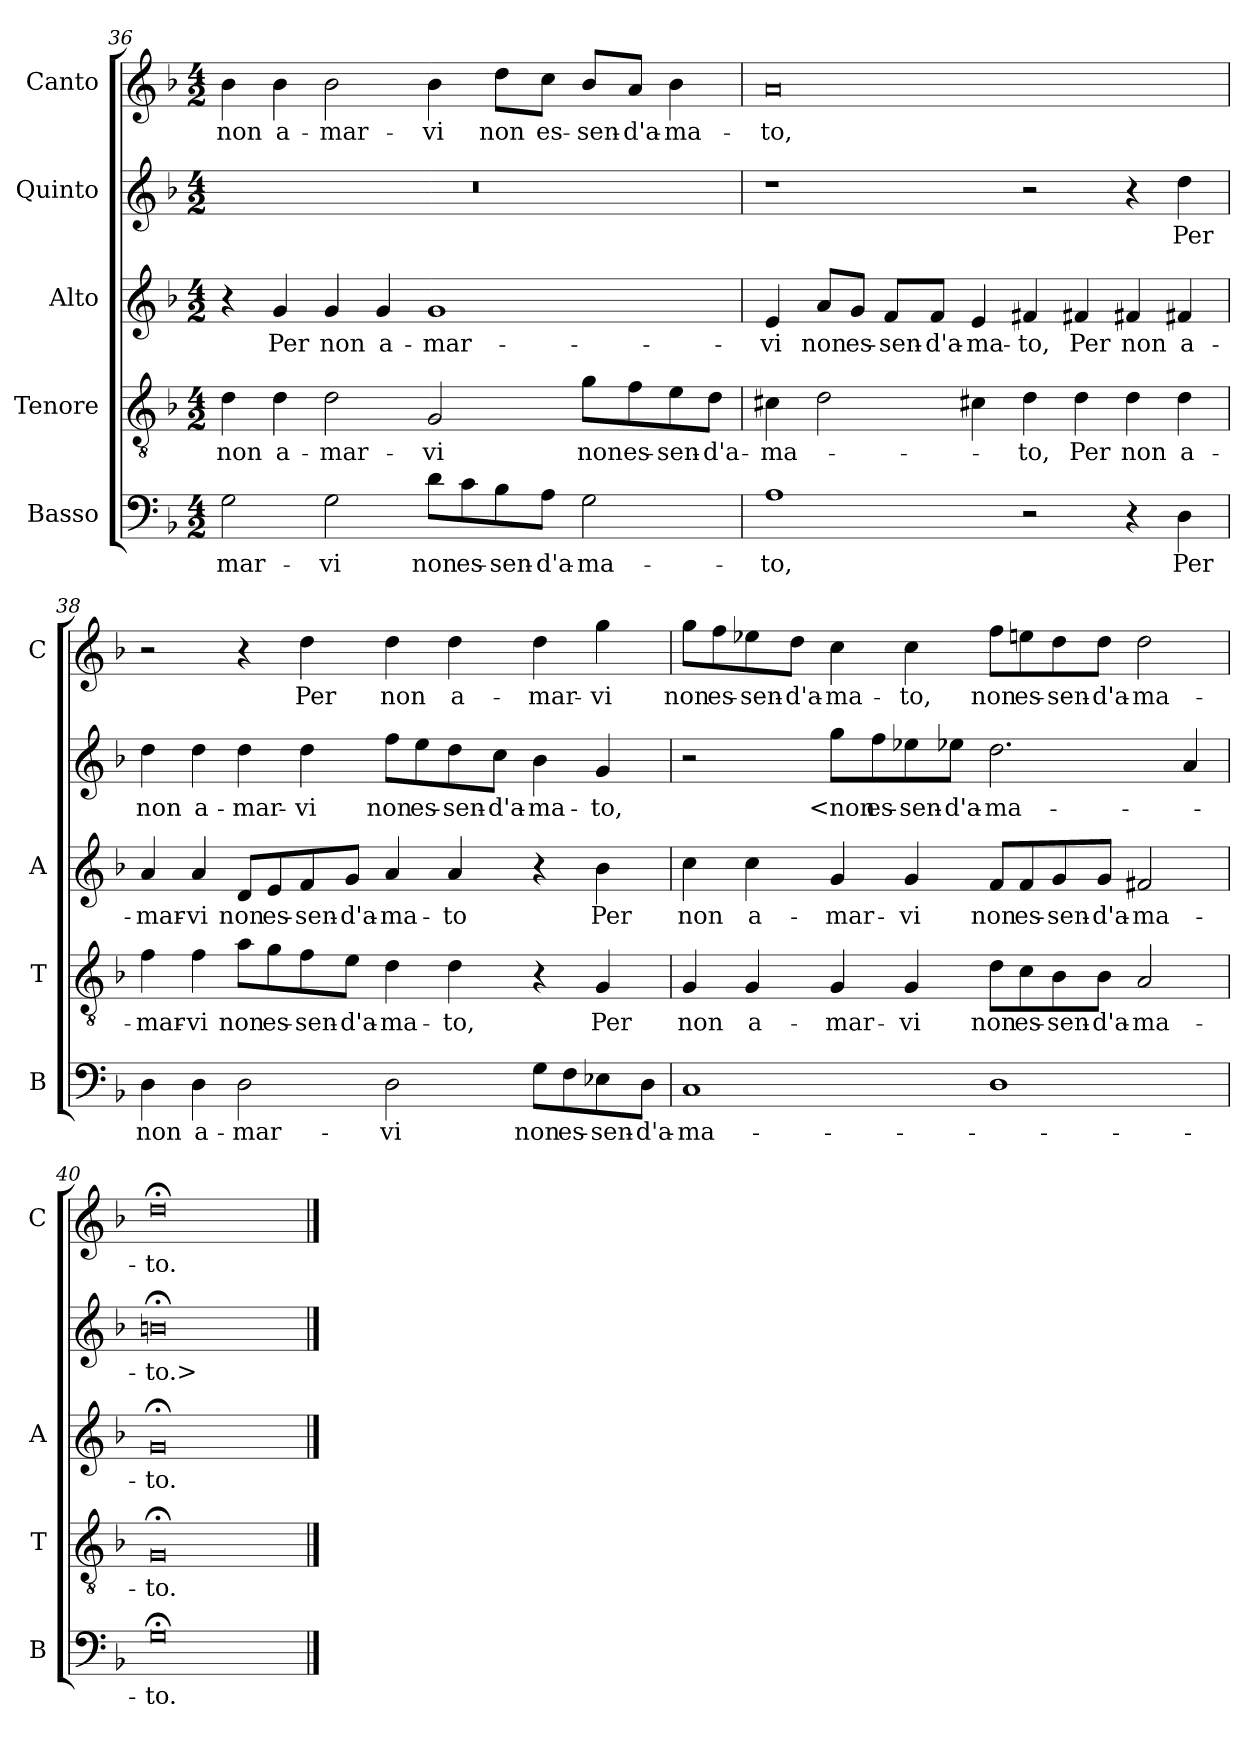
**kern	**text	**kern	**text	**kern	**text	**kern	**text	**kern	**text
*part5	*part5	*part4	*part4	*part3	*part3	*part2	*part2	*part1	*part1
*staff5	*staff5	*staff4	*staff4	*staff3	*staff3	*staff2	*staff2	*staff1	*staff1
*I"Basso	*	*I"Tenore	*	*I"Alto	*	*I"Quinto	*	*I"Canto	*
*I'B	*	*I'T	*	*I'A	*	*	*	*I'C	*
*clefF4	*	*clefGv2	*	*clefG2	*	*clefG2	*	*clefG2	*
*k[b-]	*	*k[b-]	*	*k[b-]	*	*k[b-]	*	*k[b-]	*
*F:	*	*F:	*	*F:	*	*F:	*	*F:	*
*M4/2	*	*M4/2	*	*M4/2	*	*M4/2	*	*M4/2	*
=36	=36	=36	=36	=36	=36	=36	=36	=36	=36
2G	-mar-	4d	non	4r	.	0r	.	4b-	non
.	.	4d	a-	4g	Per	.	.	4b-	a-
2G	-vi	2d	-mar-	4g	non	.	.	2b-	-mar-
.	.	.	.	4g	a-	.	.	.	.
8d\L	non	2G	-vi	1g	-mar-	.	.	4b-	-vi
8c\	es-	.	.	.	.	.	.	.	.
8B-\	-sen-	.	.	.	.	.	.	8dd\L	non
8A\J	-d'a-	.	.	.	.	.	.	8cc\J	es-
2G	-ma-	8g\L	non	.	.	.	.	8b-/L	-sen-
.	.	8f\	es-	.	.	.	.	8a/J	-d'a-
.	.	8e\	-sen-	.	.	.	.	4b-	-ma-
.	.	8d\J	-d'a-	.	.	.	.	.	.
=37	=37	=37	=37	=37	=37	=37	=37	=37	=37
1A	-to,	4c#X	-ma-	4e	-vi	1r	.	0a	-to,
.	.	2d	.	8a/L	non	.	.	.	.
.	.	.	.	8g/J	es-	.	.	.	.
.	.	.	.	8f/L	-sen-	.	.	.	.
.	.	.	.	8f/J	-d'a-	.	.	.	.
.	.	4c#X	.	4e	-ma-	.	.	.	.
2r	.	4d	-to,	4f#X	-to,	2r	.	.	.
.	.	4d	Per	4f#X	Per	.	.	.	.
4r	.	4d	non	4f#X	non	4r	.	.	.
4D	Per	4d	a-	4f#X	a-	4dd	Per	.	.
=38	=38	=38	=38	=38	=38	=38	=38	=38	=38
4D	non	4f	-mar-	4a	-mar-	4dd	non	2r	.
4D	a-	4f	-vi	4a	-vi	4dd	a-	.	.
2D	-mar-	8a\L	non	8d/L	non	4dd	-mar-	4r	.
.	.	8g\	es-	8e/	es-	.	.	.	.
.	.	8f\	-sen-	8f/	-sen-	4dd	-vi	4dd	Per
.	.	8e\J	-d'a-	8g/J	-d'a-	.	.	.	.
2D	-vi	4d	-ma-	4a	-ma-	8ff\L	non	4dd	non
.	.	.	.	.	.	8ee\	es-	.	.
.	.	4d	-to,	4a	-to	8dd\	-sen-	4dd	a-
.	.	.	.	.	.	8cc\J	-d'a-	.	.
8G\L	non	4r	.	4r	.	4b-	-ma-	4dd	-mar-
8F\	es-	.	.	.	.	.	.	.	.
8E-X\	-sen-	4G	Per	4b-	Per	4g	-to,	4gg	-vi
8D\J	-d'a-	.	.	.	.	.	.	.	.
=39	=39	=39	=39	=39	=39	=39	=39	=39	=39
1C	-ma-	4G	non	4cc	non	2r	.	8gg\L	non
.	.	.	.	.	.	.	.	8ff\	es-
.	.	4G	a-	4cc	a-	.	.	8ee-X\	-sen-
.	.	.	.	.	.	.	.	8dd\J	-d'a-
.	.	4G	-mar-	4g	-mar-	8gg\L	<non	4cc	-ma-
.	.	.	.	.	.	8ff\	es-	.	.
.	.	4G	-vi	4g	-vi	8ee-X\	-sen-	4cc	-to,
.	.	.	.	.	.	8ee-X\J	-d'a-	.	.
1D	.	8d\L	non	8f/L	non	2.dd	-ma-	8ff\L	non
.	.	8c\	es-	8f/	es-	.	.	8een\	es-
.	.	8B-\	-sen-	8g/	-sen-	.	.	8dd\	-sen-
.	.	8B-\J	-d'a-	8g/J	-d'a-	.	.	8dd\J	-d'a-
.	.	2A	-ma-	2f#X	-ma-	.	.	2dd	-ma-
.	.	.	.	.	.	4a	.	.	.
=40	=40	=40	=40	=40	=40	=40	=40	=40	=40
0G;<	-to.	0G;<	-to.	0g;<	-to.	0bn;<	-to.>	0dd;<	-to.
==	==	==	==	==	==	==	==	==	==
*-	*-	*-	*-	*-	*-	*-	*-	*-	*-
